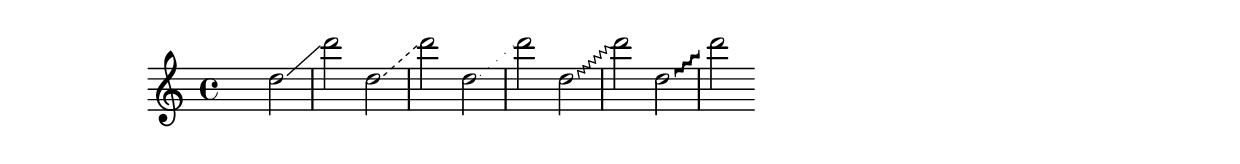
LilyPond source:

\header {
  texidoc = "Cover all line styles available"
  
}
\version "2.11.51"
\paper {
  ragged-right = ##T
}

\relative c'' {
  \override Glissando #'breakable = ##t

  s2
  d2 \glissando d'2
  \override Glissando #'style = #'dashed-line
  d,2 \glissando d'2
  \override Glissando #'style = #'dotted-line
  d,2 \glissando d'2

  \override Glissando #'style = #'zigzag
  d,2 \glissando d'2
  \override Glissando #'style = #'trill
  d,2 \glissando d'2
}
